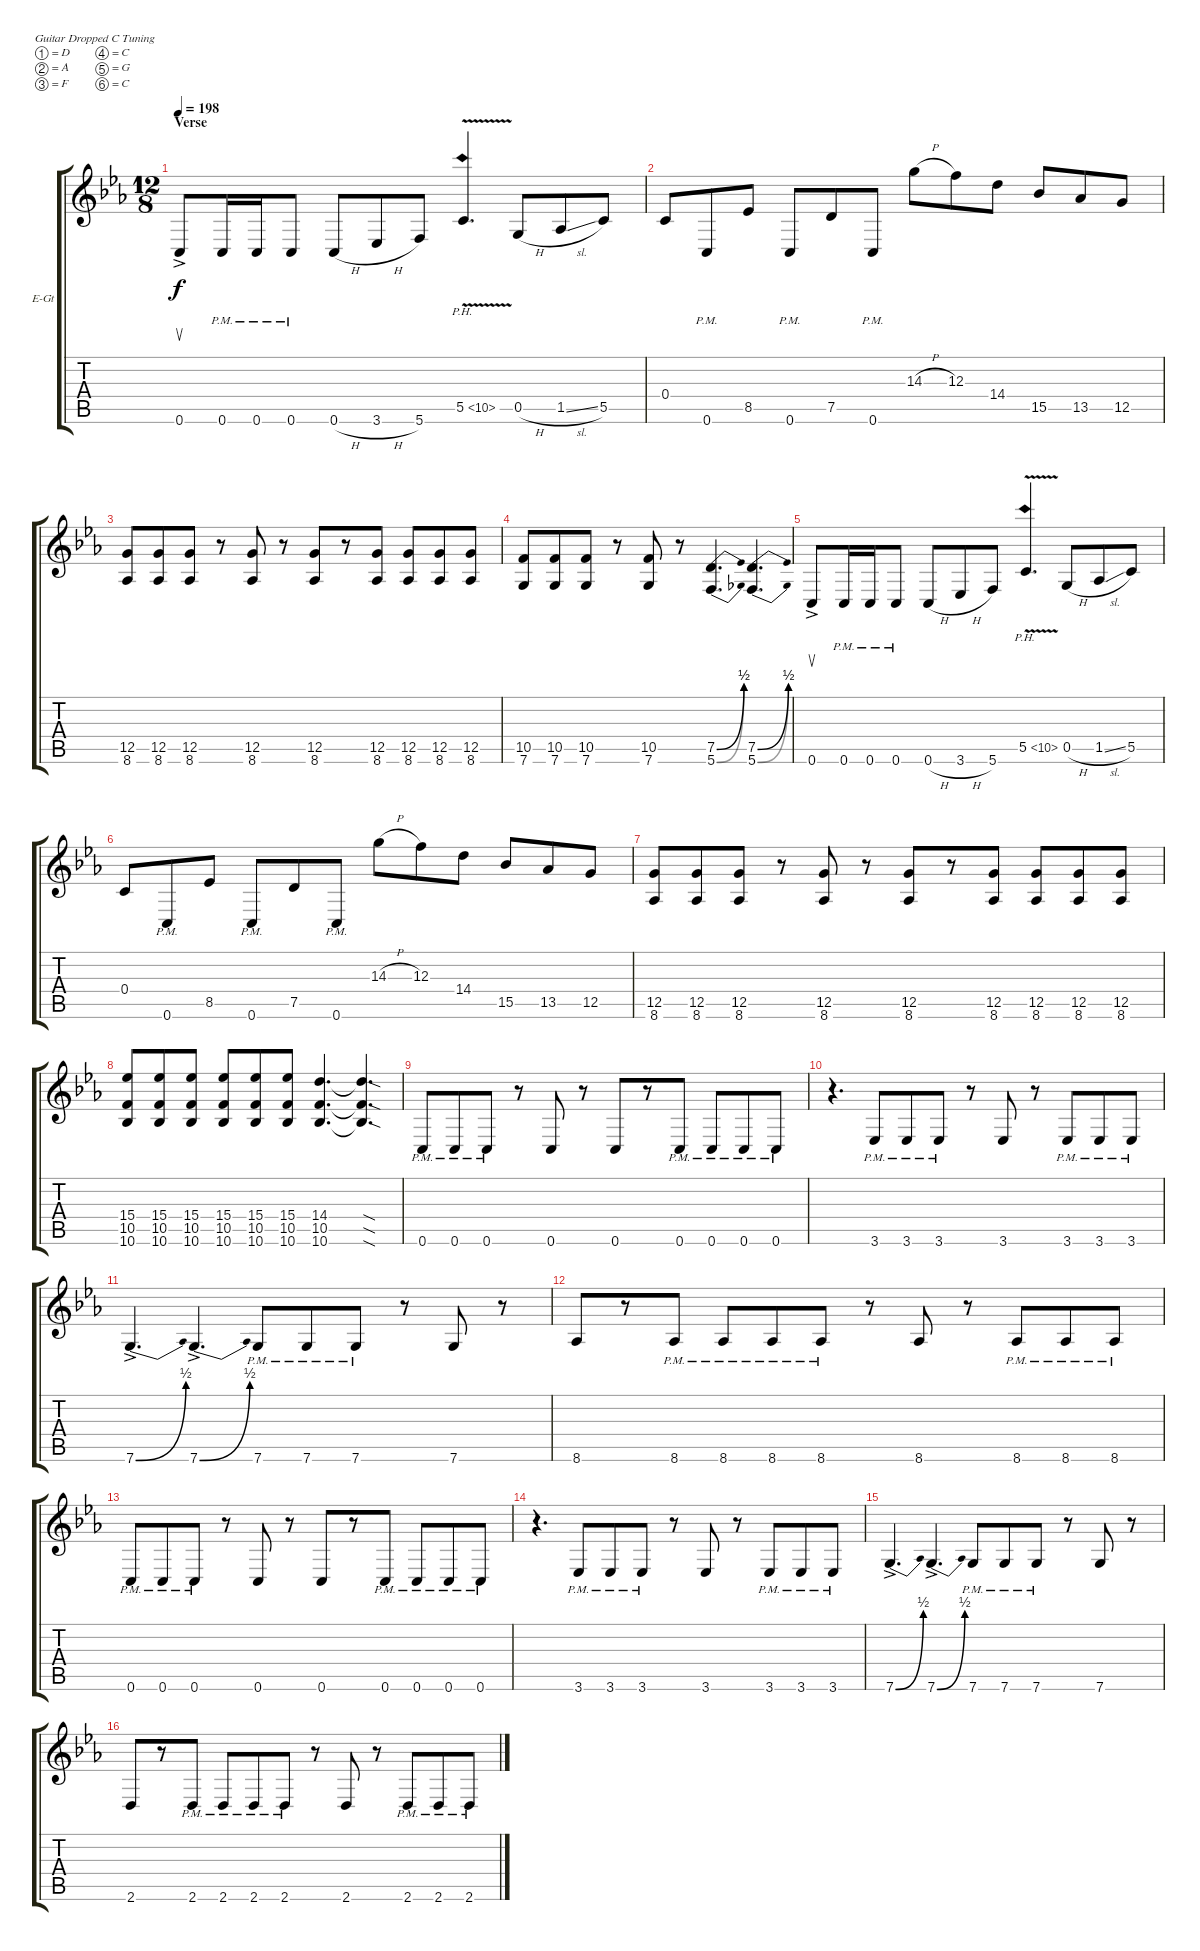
\bracketExtendMode groupsimilarinstruments
\firstSystemTrackNameOrientation horizontal
\otherSystemsTrackNameOrientation horizontal
\track ("Electric Guitar 2" "E-Gt") {instrument distortionguitar}
\staff {score tabs}
\tuning (D4 A3 F3 C3 G2 C2)
\ts (12 8)
\section ("" "Verse")
\tempo 198
\clef g2
\ks cminor
0.6{ac}.8{su dy f} 0.6{pm}.16 0.6{pm}.16 0.6{pm}.8 0.6{h}.8 3.6{h}.8 5.6.8 5.5{ph 5 v}.4{d} 0.5{h}.8 1.5{sl}.8 5.5.8 |
0.4.8 0.6{pm}.8 8.5.8 0.6{pm}.8 7.5.8 0.6{pm}.8 14.3{h}.8 12.3.8 14.4.8 15.5.8 13.5.8 12.5.8 |
(8.6 12.5).8 (8.6 12.5).8 (8.6 12.5).8 r.8 (8.6 12.5).8 r.8 (8.6 12.5).8 r.8 (8.6 12.5).8 (8.6 12.5).8 (8.6 12.5).8 (8.6 12.5).8 |
(10.5 7.6).8 (10.5 7.6).8 (10.5 7.6).8 r.8 (10.5 7.6).8 r.8 (5.6{be (bend 0 0 60 2)} 7.5{be (bend 0 0 60 2)}).4{d} (5.6{be (bend 0 0 60 2)} 7.5{be (bend 0 0 60 2)}).4{d} |
0.6{ac}.8{su} 0.6{pm}.16 0.6{pm}.16 0.6{pm}.8 0.6{h}.8 3.6{h}.8 5.6.8 5.5{ph 5 v}.4{d} 0.5{h}.8 1.5{sl}.8 5.5.8 |
0.4.8 0.6{pm}.8 8.5.8 0.6{pm}.8 7.5.8 0.6{pm}.8 14.3{h}.8 12.3.8 14.4.8 15.5.8 13.5.8 12.5.8 |
(8.6 12.5).8 (8.6 12.5).8 (8.6 12.5).8 r.8 (8.6 12.5).8 r.8 (8.6 12.5).8 r.8 (8.6 12.5).8 (8.6 12.5).8 (8.6 12.5).8 (8.6 12.5).8 |
(10.6 10.5 15.4).8 (10.6 10.5 15.4).8 (10.6 10.5 15.4).8 (10.6 10.5 15.4).8 (10.6 10.5 15.4).8 (10.6 10.5 15.4).8 (14.4 10.5 10.6).4{d} (10.6{sod t} 10.5{sod t} 14.4{sod t}).4{d} |
0.6{pm}.8 0.6{pm}.8 0.6{pm}.8 r.8 0.6.8 r.8 0.6.8 r.8 0.6{pm}.8 0.6{pm}.8 0.6{pm}.8 0.6{pm}.8 |
r.4{d} 3.6{pm}.8 3.6{pm}.8 3.6{pm}.8 r.8 3.6.8 r.8 3.6{pm}.8 3.6{pm}.8 3.6{pm}.8 |
7.6{be (bend 30 0 60 2) ac}.4{d} 7.6{be (bend 30.599999999999998 0 60 2) ac}.4{d} 7.6{pm}.8 7.6{pm}.8 7.6{pm}.8 r.8 7.6.8 r.8 |
8.6.8 r.8 8.6{pm}.8 8.6{pm}.8 8.6{pm}.8 8.6{pm}.8 r.8 8.6.8 r.8 8.6{pm}.8 8.6{pm}.8 8.6{pm}.8 |
0.6{pm}.8 0.6{pm}.8 0.6{pm}.8 r.8 0.6.8 r.8 0.6.8 r.8 0.6{pm}.8 0.6{pm}.8 0.6{pm}.8 0.6{pm}.8 |
r.4{d} 3.6{pm}.8 3.6{pm}.8 3.6{pm}.8 r.8 3.6.8 r.8 3.6{pm}.8 3.6{pm}.8 3.6{pm}.8 |
7.6{be (bend 30 0 60 2) ac}.4{d} 7.6{be (bend 30.599999999999998 0 60 2) ac}.4{d} 7.6{pm}.8 7.6{pm}.8 7.6{pm}.8 r.8 7.6.8 r.8 |
2.6.8 r.8 2.6{pm}.8 2.6{pm}.8 2.6{pm}.8 2.6{pm}.8 r.8 2.6.8 r.8 2.6{pm}.8 2.6{pm}.8 2.6{pm}.8
